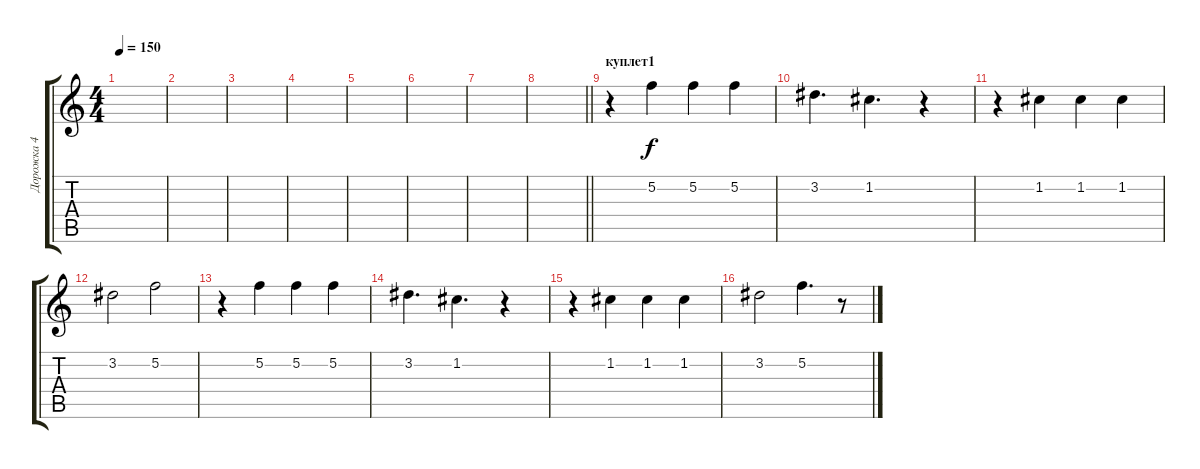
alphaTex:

\track ("Дорожка 4" "Дорожка 4") {instrument distortionguitar}
\staff {score tabs}
\tuning (F4 C4 Ab3 Eb3 Bb2 Eb2) {hide}
\ts (4 4)
\tempo 150
\clef g2
\ks c
|
|
|
|
|
|
|
\barLineRight lightlight
|
\section ("" "куплет1")
r.4 5.2.4 5.2.4 5.2.4 |
3.2.4{d} 1.2.4{d} r.4 |
r.4 1.2.4 1.2.4 1.2.4 |
3.2.2 5.2.2 |
r.4 5.2.4 5.2.4 5.2.4 |
3.2.4{d} 1.2.4{d} r.4 |
r.4 1.2.4 1.2.4 1.2.4 |
3.2.2 5.2.4{d} r.8
